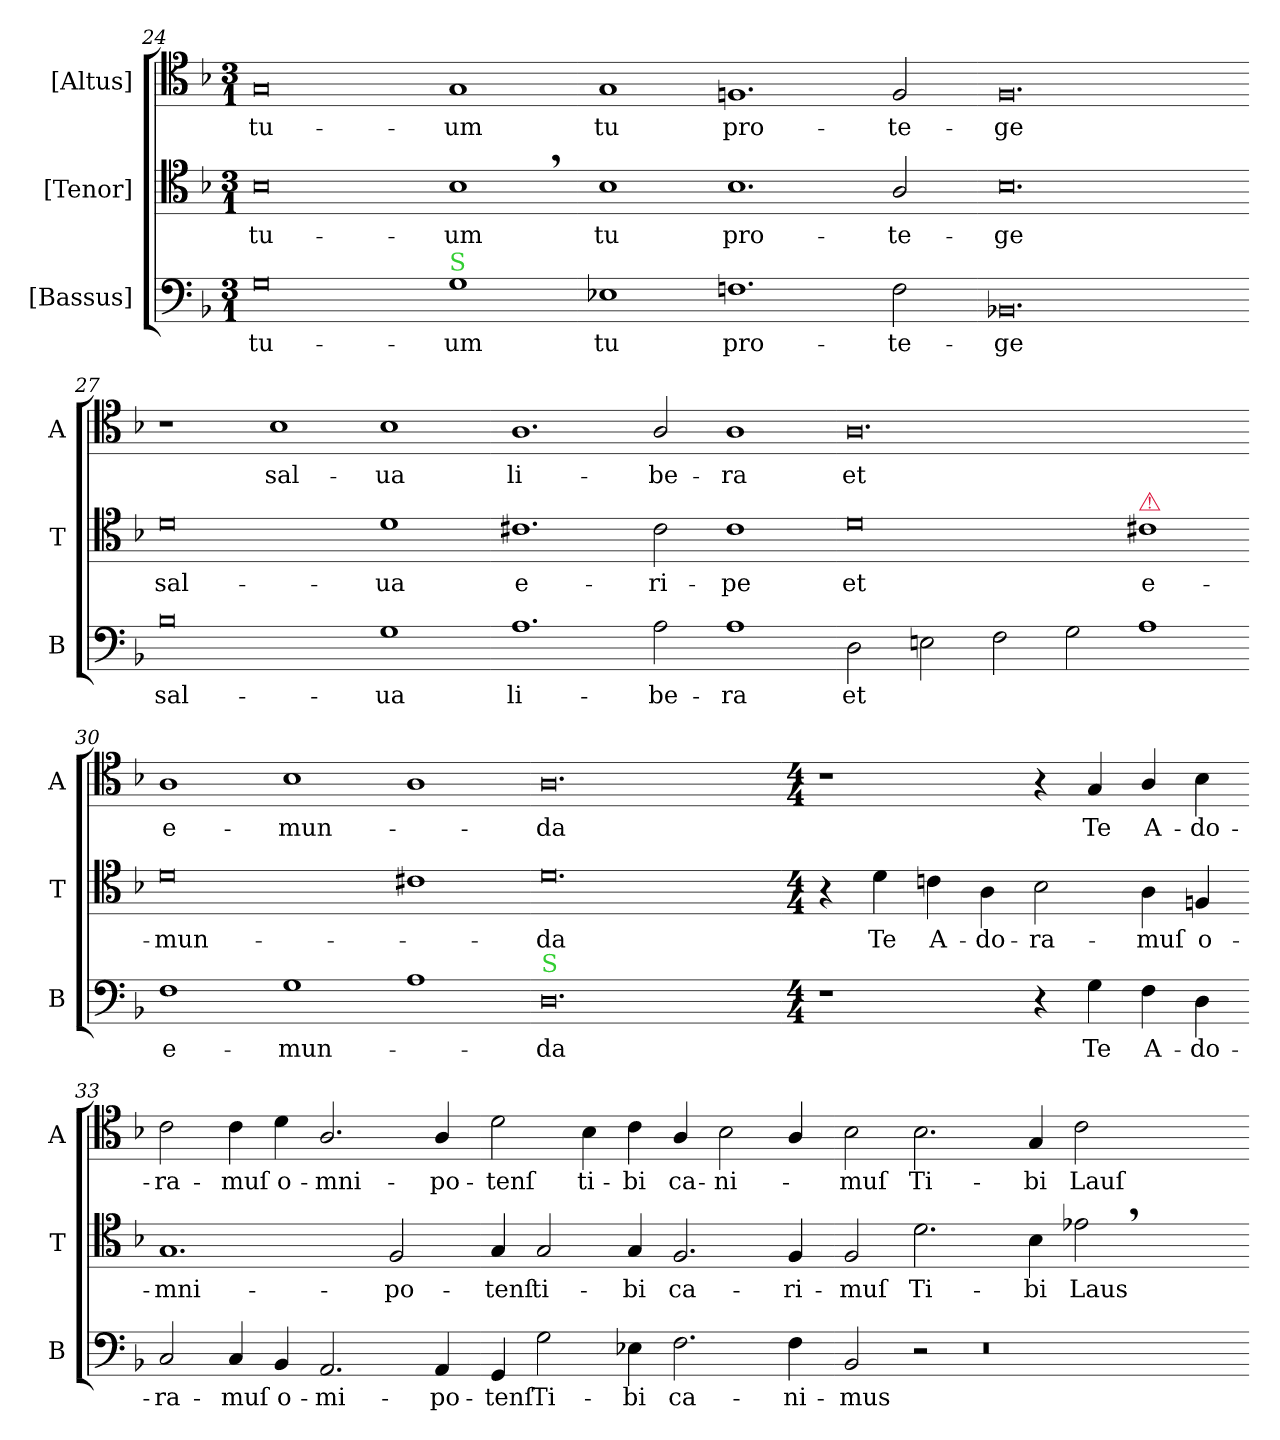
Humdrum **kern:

**kern	**text	**kern	**text	**kern	**text
*part3	*part3	*part2	*part2	*part1	*part1
*staff3	*staff3	*staff2	*staff2	*staff1	*staff1
*I"[Bassus]	*	*I"[Tenor]	*	*I"[Altus]	*
*I'B	*	*I'T	*	*I'A	*
*clefF4	*	*clefC4	*	*clefC4	*
*k[b-]	*	*k[b-]	*	*k[b-]	*
*F:	*	*F:	*	*F:	*
*M3/1	*	*M3/1	*	*M3/1	*
=24	=24	=24	=24	=24	=24
0G\	tu-	0B-\	tu-	0G/	tu-
!LO:TX:a:color=limegreen:t=S	!	!	!	!	!
1G\	-um	1B-,<\	-um	1G/	-um
=25-	=25-	=25-	=25-	=25-	=25-
1E-X\	tu	1B-\	tu	1G/	tu
1.Fn\	pro-	1.B-\	pro-	1.Fn/	pro-
2F\	-te-	2A/	-te-	2F/	-te-
=26-	=26-	=26-	=26-	=26-	=26-
0.BB-X/	-ge	0.B-\	-ge	0.F/	-ge
=27-	=27-	=27-	=27-	=27-	=27-
0B-\	sal-	0d\	sal-	1r	.
.	.	.	.	1B-\	sal-
1G\	-ua	1d\	-ua	1B-\	-ua
=28-	=28-	=28-	=28-	=28-	=28-
1.A\	li-	1.c#X\	e-	1.A\	li-
2A\	-be-	2c#\	-ri-	2A/	-be-
1A\	-ra	1c#\	-pe	1A\	-ra
=29-	=29-	=29-	=29-	=29-	=29-
2D\	et	0d\	et	0.A\	et
2En\	.	.	.	.	.
2F\	.	.	.	.	.
2G\	.	.	.	.	.
!	!	!LO:TX:a:color=crimson:t=⚠	!	!	!
1A\	.	1c#X\	e-	.	.
=30-	=30-	=30-	=30-	=30-	=30-
1F\	e-	0d\	-mun-	1A\	e-
1G\	-mun-	.	.	1B-\	-mun-
1A\	.	1c#X\	.	1A\	.
=31-	=31-	=31-	=31-	=31-	=31-
!LO:TX:a:color=limegreen:t=S	!	!	!	!	!
0.D\	-da	0.d\	-da	0.A\	-da
=32-	=32-	=32-	=32-	=32-	=32-
*M4/4	*	*M4/4	*	*M4/4	*
1r	.	4r	.	1r	.
.	.	4d\	Te	.	.
.	.	4cn\	A-	.	.
.	.	4A\	-do-	.	.
4r	.	2B-\	-ra-	4r	.
4G\	Te	.	.	4G/	Te
4F\	A-	4A\	-muſ	4A/	A-
4D\	-do-	4Fn/	o-	4B-\	-do-
=33-	=33-	=33-	=33-	=33-	=33-
2C/	-ra-	1.G/	-mni-	2c\	-ra-
4C/	-muſ	.	.	4c\	-muſ
4BB-/	o-	.	.	4d\	o-
2.AA/	-mi-	.	.	2.A/	-mni-
.	.	2F/	-po-	.	.
4AA/	-po-	.	.	4A/	-po-
=34-	=34-	=34-	=34-	=34-	=34-
4GG/	-tenſ	4G/	-tenſ	2d\	-tenſ
2G\	Ti-	2G/	ti-	.	.
.	.	.	.	4B-\	ti-
4E-X\	-bi	4G/	-bi	4c\	-bi
2.F\	ca-	2.F/	ca-	4A/	ca-
.	.	.	.	2B-\	-ni-
4F\	-ni-	4F/	-ri-	4A/	.
=35-	=35-	=35-	=35-	=35-	=35-
2BB-/	-mus	2F/	-muſ	2B-\	-muſ
2r	.	2.d\	Ti-	2.B-\	Ti-
0r	.	.	.	.	.
.	.	4B-\	-bi	4G/	-bi
.	.	2e-X,<\	Laus	2c\	Lauſ
.	.	1ryy	.	1ryy	.
=-	=-	=-	=-	=-	=-
*-	*-	*-	*-	*-	*-
